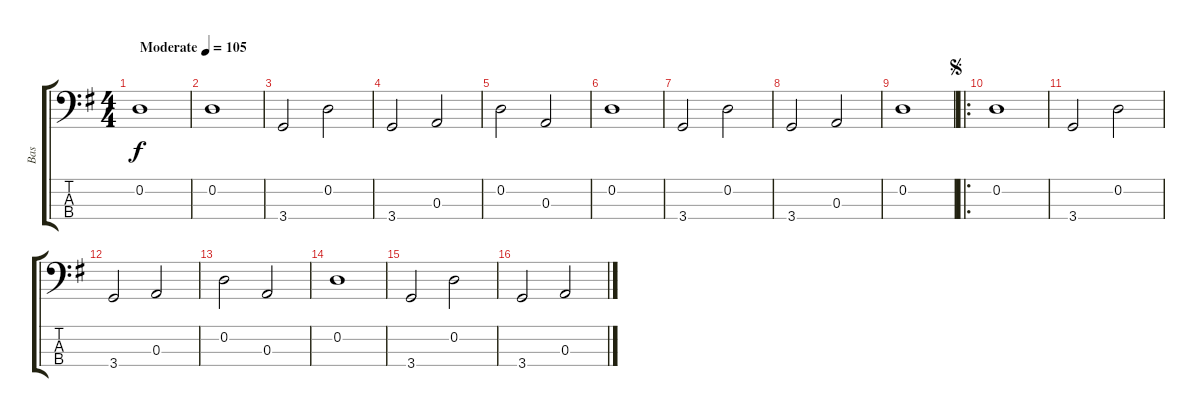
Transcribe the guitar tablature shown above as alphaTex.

\track ("Bas" "Bas") {instrument electricbassfinger}
\staff {score tabs}
\tuning (G2 D2 A1 E1) {hide}
\ts (4 4)
\tempo (105 "Moderate")
\clef f4
\ks g
0.2.1{dy f instrument electricbassfinger} |
0.2.1 |
3.4.2 0.2.2 |
3.4.2 0.3.2 |
0.2.2 0.3.2 |
0.2.1 |
3.4.2 0.2.2 |
3.4.2 0.3.2 |
0.2.1 |
\ro
\jump segno
0.2.1 |
3.4.2 0.2.2 |
3.4.2 0.3.2 |
0.2.2 0.3.2 |
0.2.1 |
3.4.2 0.2.2 |
3.4.2 0.3.2
